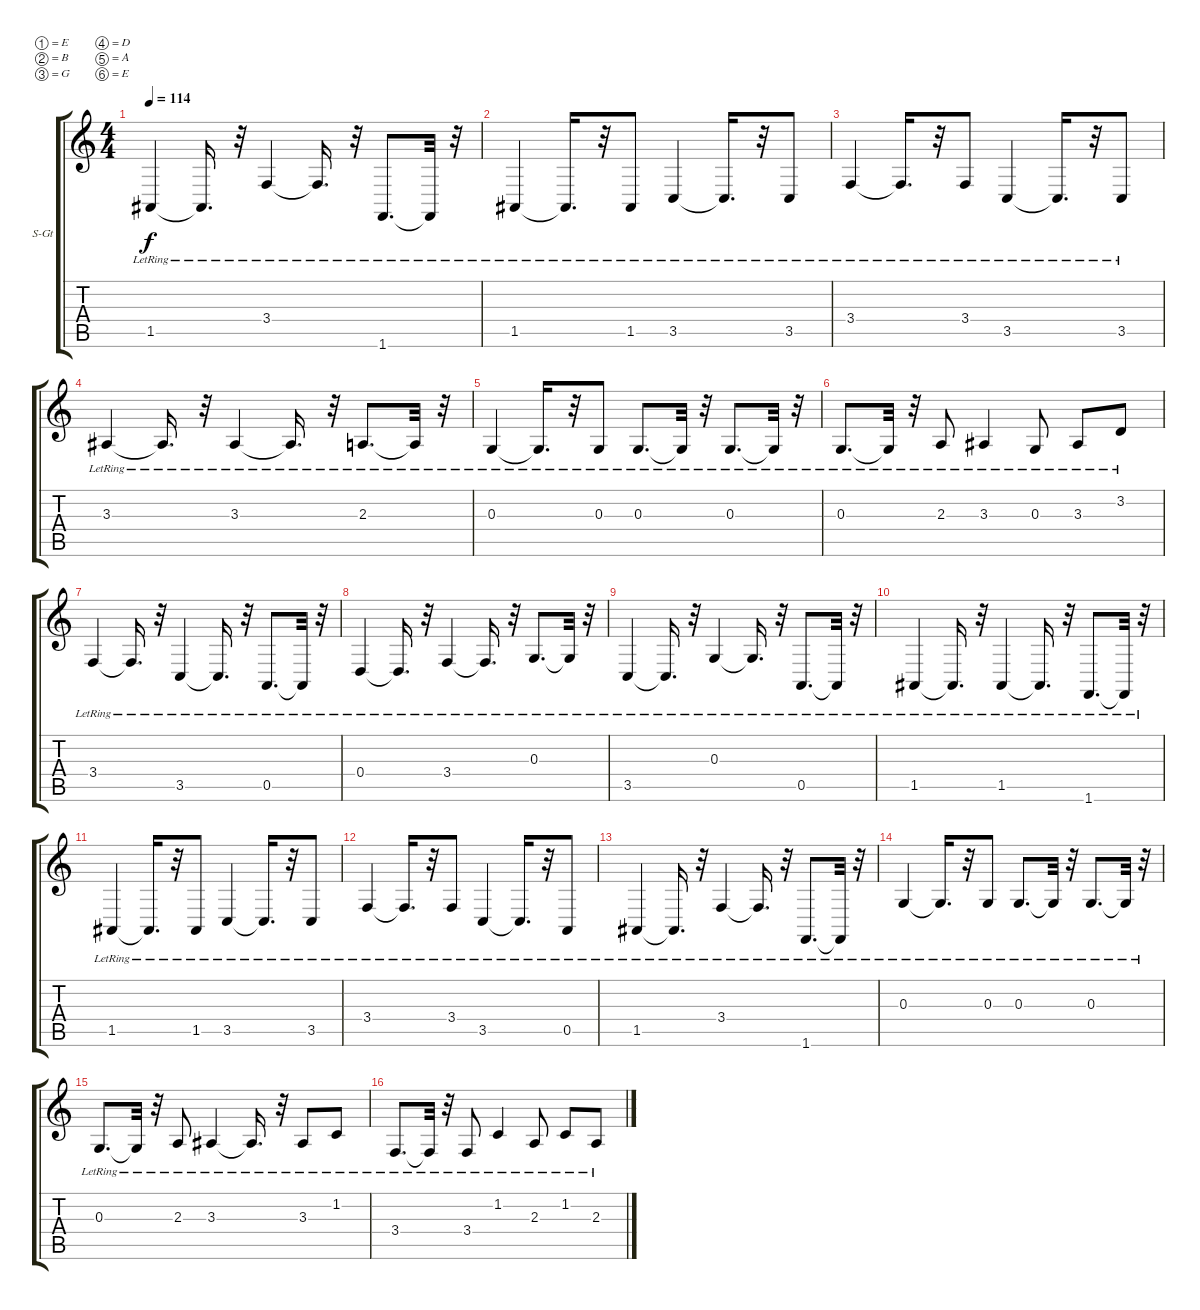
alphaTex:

\bracketExtendMode groupsimilarinstruments
\firstSystemTrackNameOrientation horizontal
\otherSystemsTrackNameOrientation horizontal
\track ("piano bas" "S-Gt") {instrument acousticgrandpiano}
\staff {score tabs}
\tuning (E3 B2 G2 D2 A1 E1)
\displaytranspose 12
\ts (4 4)
\tempo 114
\clef g2
\ks c
1.5{lr}.4{dy f} 1.5{lr t}.16{d} r.32 3.4{lr}.4 3.4{lr t}.16{d} r.32 1.6{lr}.8{d} 1.6{lr t}.32 r.32 |
1.5{lr}.4 1.5{lr t}.16{d} r.32 1.5{lr}.8 3.5{lr}.4 3.5{lr t}.16{d} r.32 3.5{lr}.8 |
3.4{lr}.4 3.4{lr t}.16{d} r.32 3.4{lr}.8 3.5{lr}.4 3.5{lr t}.16{d} r.32 3.5{lr}.8 |
3.3{lr}.4 3.3{lr t}.16{d} r.32 3.3{lr}.4 3.3{lr t}.16{d} r.32 2.3{lr}.8{d} 2.3{lr t}.32 r.32 |
0.3{lr}.4 0.3{lr t}.16{d} r.32 0.3{lr}.8 0.3{lr}.8{d} 0.3{lr t}.32 r.32 0.3{lr}.8{d} 0.3{lr t}.32 r.32 |
0.3{lr}.8{d} 0.3{lr t}.32 r.32 2.3{lr}.8 3.3{lr}.4 0.3{lr}.8 3.3{lr}.8 3.2{lr}.8 |
3.4{lr}.4 3.4{lr t}.16{d} r.32 3.5{lr}.4 3.5{lr t}.16{d} r.32 0.5{lr}.8{d} 0.5{lr t}.32 r.32 |
0.4{lr}.4 0.4{lr t}.16{d} r.32 3.4{lr}.4 3.4{lr t}.16{d} r.32 0.3{lr}.8{d} 0.3{lr t}.32 r.32 |
3.5{lr}.4 3.5{lr t}.16{d} r.32 0.3{lr}.4 0.3{lr t}.16{d} r.32 0.5{lr}.8{d} 0.5{lr t}.32 r.32 |
1.5{lr}.4 1.5{lr t}.16{d} r.32 1.5{lr}.4 1.5{lr t}.16{d} r.32 1.6{lr}.8{d} 1.6{lr t}.32 r.32 |
1.5{lr}.4 1.5{lr t}.16{d} r.32 1.5{lr}.8 3.5{lr}.4 3.5{lr t}.16{d} r.32 3.5{lr}.8 |
3.4{lr}.4 3.4{lr t}.16{d} r.32 3.4{lr}.8 3.5{lr}.4 3.5{lr t}.16{d} r.32 0.5{lr}.8 |
1.5{lr}.4 1.5{lr t}.16{d} r.32 3.4{lr}.4 3.4{lr t}.16{d} r.32 1.6{lr}.8{d} 1.6{lr t}.32 r.32 |
0.3{lr}.4 0.3{lr t}.16{d} r.32 0.3{lr}.8 0.3{lr}.8{d} 0.3{lr t}.32 r.32 0.3{lr}.8{d} 0.3{lr t}.32 r.32 |
0.3{lr}.8{d} 0.3{lr t}.32 r.32 2.3{lr}.8 3.3{lr}.4 3.3{lr t}.16{d} r.32 3.3{lr}.8 1.2{lr}.8 |
3.4{lr}.8{d} 3.4{lr t}.32 r.32 3.4{lr}.8 1.2{lr}.4 2.3{lr}.8 1.2{lr}.8 2.3{lr}.8
